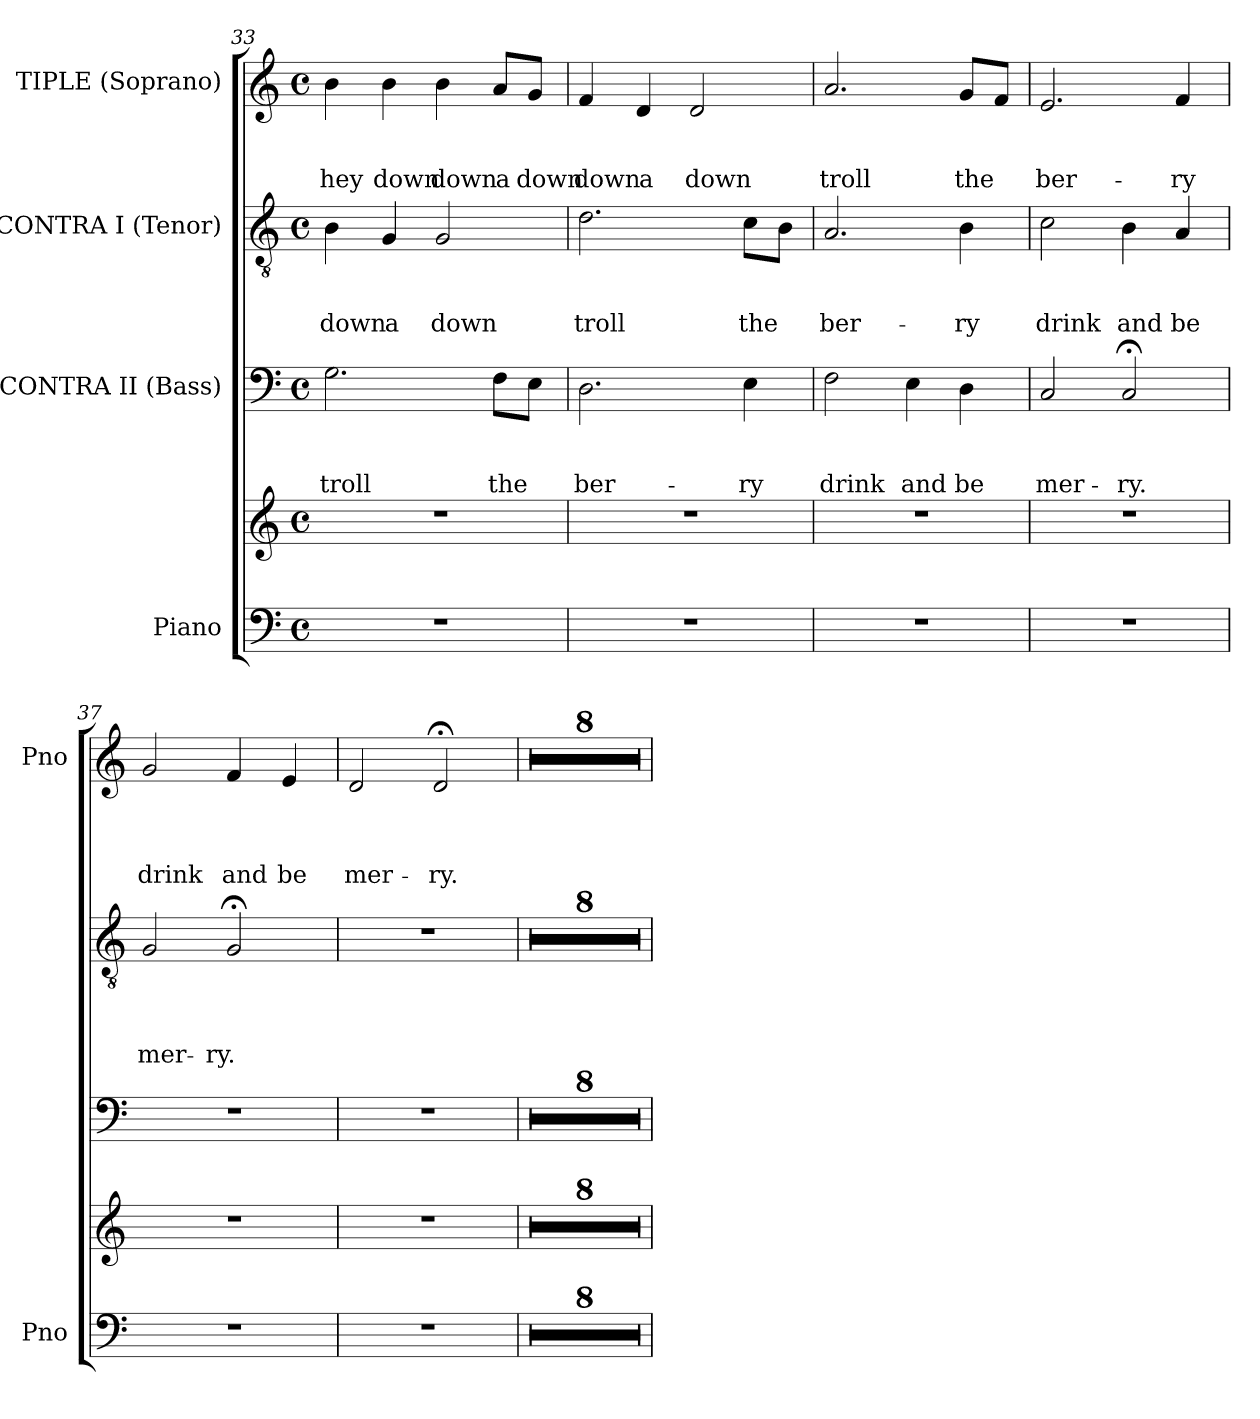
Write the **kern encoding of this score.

**kern	**kern	**kern	**text	**text	**text	**kern	**text	**text	**text	**text	**kern	**text	**text	**text	**text
*part4	*part4	*part3	*part3	*part3	*part3	*part2	*part2	*part2	*part2	*part2	*part1	*part1	*part1	*part1	*part1
*staff5	*staff4	*staff3	*staff3	*staff3	*staff3	*staff2	*staff2	*staff2	*staff2	*staff2	*staff1	*staff1	*staff1	*staff1	*staff1
*I"Piano	*	*I"CONTRA II (Bass)	*	*	*	*I"CONTRA I (Tenor)	*	*	*	*	*I"TIPLE (Soprano)	*	*	*	*
*I'Pno	*	*	*	*	*	*	*	*	*	*	*I'Pno	*	*	*	*
!!LO:LB:g=z
*clefF4	*clefG2	*clefF4	*	*	*	*clefGv2	*	*	*	*	*clefG2	*	*	*	*
*k[]	*k[]	*k[]	*	*	*	*k[]	*	*	*	*	*k[]	*	*	*	*
*C:	*C:	*C:	*	*	*	*C:	*	*	*	*	*C:	*	*	*	*
*M4/4	*M4/4	*M4/4	*	*	*	*M4/4	*	*	*	*	*M4/4	*	*	*	*
*met(c)	*met(c)	*met(c)	*	*	*	*met(c)	*	*	*	*	*met(c)	*	*	*	*
=33	=33	=33	=33	=33	=33	=33	=33	=33	=33	=33	=33	=33	=33	=33	=33
1r	1r	2.G\	.	.	troll	4B\	.	.	down	.	4b\	.	.	hey	.
.	.	.	.	.	.	4G/	.	.	a	.	4b\	.	.	down	.
.	.	.	.	.	.	2G/	.	.	down	.	4b\	.	.	down	.
.	.	8F\L	.	.	the	.	.	.	.	.	8a/L	.	.	a	.
.	.	8E\J	.	.	.	.	.	.	.	.	8g/J	.	.	down	.
=34	=34	=34	=34	=34	=34	=34	=34	=34	=34	=34	=34	=34	=34	=34	=34
1r	1r	2.D\	.	.	ber-	2.d\	.	.	troll	.	4f/	.	.	down	.
.	.	.	.	.	.	.	.	.	.	.	4d/	.	.	a	.
.	.	.	.	.	.	.	.	.	.	.	2d/	.	.	down	.
.	.	4E\	.	.	-ry	8c\L	.	.	the	.	.	.	.	.	.
.	.	.	.	.	.	8B\J	.	.	.	.	.	.	.	.	.
=35	=35	=35	=35	=35	=35	=35	=35	=35	=35	=35	=35	=35	=35	=35	=35
1r	1r	2F\	.	.	drink	2.A/	.	.	ber-	.	2.a/	.	.	troll	.
.	.	4E\	.	.	and	.	.	.	.	.	.	.	.	.	.
.	.	4D\	.	.	be	4B\	.	.	-ry	.	8g/L	.	.	the	.
.	.	.	.	.	.	.	.	.	.	.	8f/J	.	.	.	.
=36	=36	=36	=36	=36	=36	=36	=36	=36	=36	=36	=36	=36	=36	=36	=36
1r	1r	2C/	.	.	mer-	2c\	.	.	drink	.	2.e/	.	.	ber-	.
.	.	2C;</	.	.	-ry.	4B\	.	.	and	.	.	.	.	.	.
.	.	.	.	.	.	4A/	.	.	be	.	4f/	.	.	-ry	.
=37	=37	=37	=37	=37	=37	=37	=37	=37	=37	=37	=37	=37	=37	=37	=37
1r	1r	1r	.	.	.	2G/	.	.	.	mer-	2g/	.	.	.	drink
.	.	.	.	.	.	2G;</	.	.	.	-ry.	4f/	.	.	.	and
.	.	.	.	.	.	.	.	.	.	.	4e/	.	.	.	be
=38	=38	=38	=38	=38	=38	=38	=38	=38	=38	=38	=38	=38	=38	=38	=38
1r	1r	1r	.	.	.	1r	.	.	.	.	2d/	.	.	.	mer-
.	.	.	.	.	.	.	.	.	.	.	2d;</	.	.	.	-ry.
!!LO:PB:g=z
=39	=39	=39	=39	=39	=39	=39	=39	=39	=39	=39	=39	=39	=39	=39	=39
1r	1r	1r	.	.	.	1r	.	.	.	.	1r	.	.	.	.
=40	=40	=40	=40	=40	=40	=40	=40	=40	=40	=40	=40	=40	=40	=40	=40
1r	1r	1r	.	.	.	1r	.	.	.	.	1r	.	.	.	.
=41	=41	=41	=41	=41	=41	=41	=41	=41	=41	=41	=41	=41	=41	=41	=41
1r	1r	1r	.	.	.	1r	.	.	.	.	1r	.	.	.	.
=42	=42	=42	=42	=42	=42	=42	=42	=42	=42	=42	=42	=42	=42	=42	=42
1r	1r	1r	.	.	.	1r	.	.	.	.	1r	.	.	.	.
=43	=43	=43	=43	=43	=43	=43	=43	=43	=43	=43	=43	=43	=43	=43	=43
1r	1r	1r	.	.	.	1r	.	.	.	.	1r	.	.	.	.
=44	=44	=44	=44	=44	=44	=44	=44	=44	=44	=44	=44	=44	=44	=44	=44
1r	1r	1r	.	.	.	1r	.	.	.	.	1r	.	.	.	.
=45	=45	=45	=45	=45	=45	=45	=45	=45	=45	=45	=45	=45	=45	=45	=45
1r	1r	1r	.	.	.	1r	.	.	.	.	1r	.	.	.	.
=46	=46	=46	=46	=46	=46	=46	=46	=46	=46	=46	=46	=46	=46	=46	=46
1r	1r	1r	.	.	.	1r	.	.	.	.	1r	.	.	.	.
=	=	=	=	=	=	=	=	=	=	=	=	=	=	=	=
*-	*-	*-	*-	*-	*-	*-	*-	*-	*-	*-	*-	*-	*-	*-	*-
